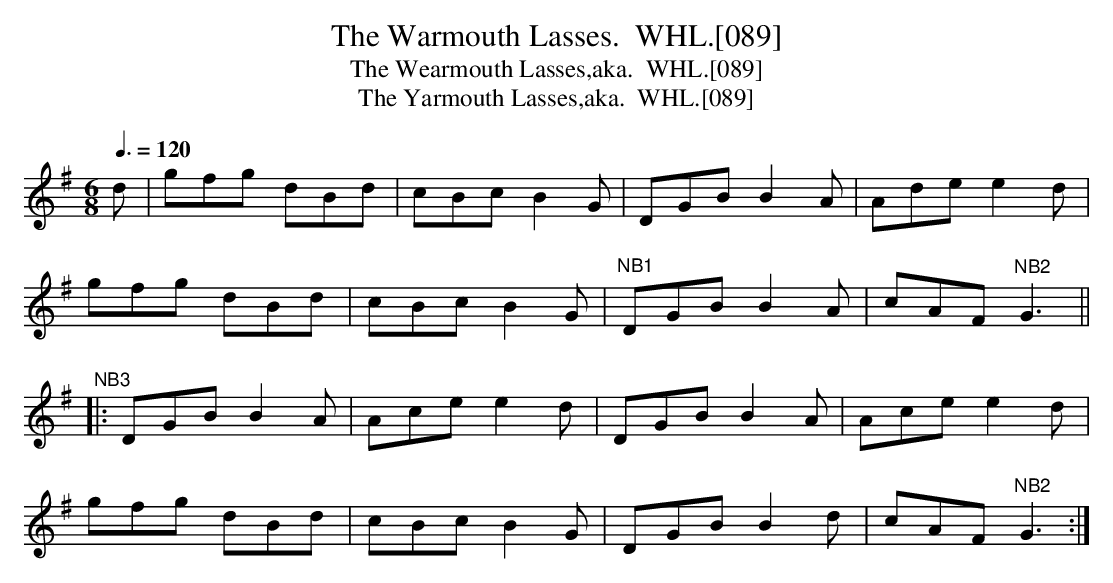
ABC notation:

X:1
T:Warmouth Lasses.  WHL.[089], The
T:Wearmouth Lasses,aka.  WHL.[089], The
T:Yarmouth Lasses,aka.  WHL.[089], The
M:6/8
L:1/8
Q:3/8=120
K:G
d|gfg dBd|cBc B2G|DGB B2A|Ade e2d|
gfg dBd|cBc B2G|"^NB1"DGB B2A | cAF "^NB2"G3 ||
"^NB3"|:DGB B2A|Ace e2d|DGB B2A|Ace e2d|
gfg dBd |cBc B2G|DGB B2d|cAF "^NB2"G3 :|
